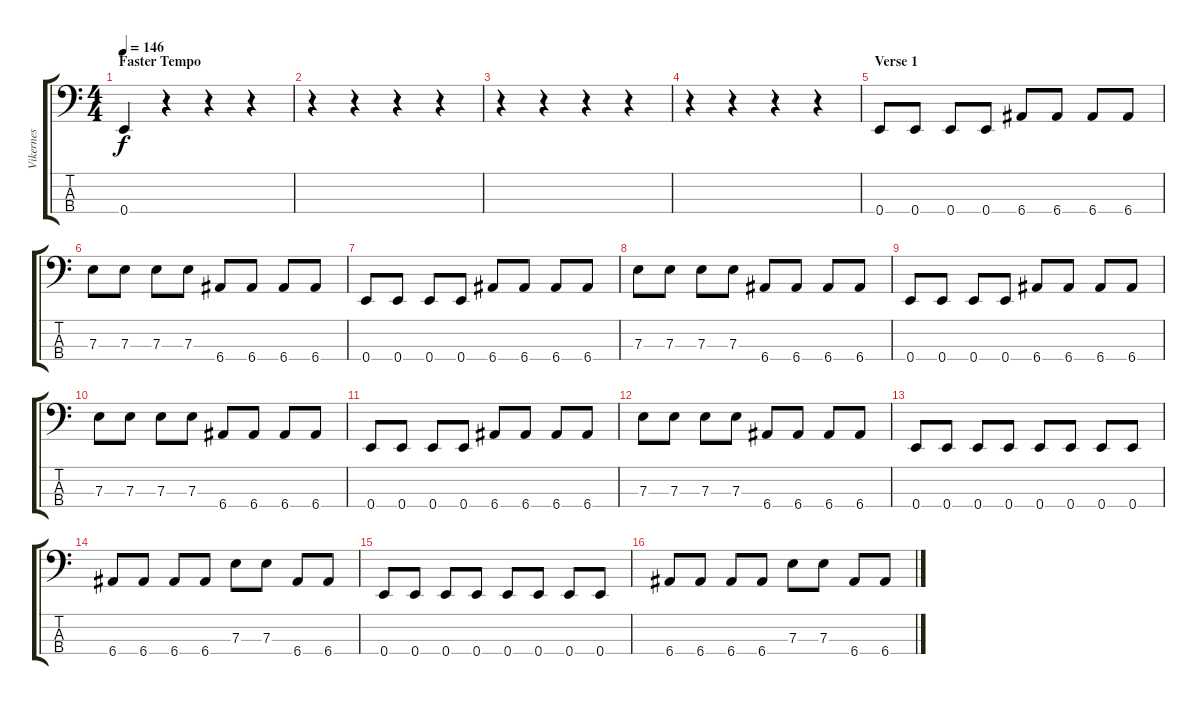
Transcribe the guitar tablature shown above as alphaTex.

\track ("Vikernes" "Vikernes") {instrument electricbassfinger}
\staff {score tabs}
\tuning (G2 D2 A1 E1) {hide}
\ts (4 4)
\section ("" "Faster Tempo")
\tempo 146
\clef f4
\ks c
0.4.4{dy f} r.4 r.4 r.4 |
r.4 r.4 r.4 r.4 |
r.4 r.4 r.4 r.4 |
r.4 r.4 r.4 r.4 |
\section ("" "Verse 1")
0.4.8 0.4.8 0.4.8 0.4.8 6.4.8 6.4.8 6.4.8 6.4.8 |
7.3.8 7.3.8 7.3.8 7.3.8 6.4.8 6.4.8 6.4.8 6.4.8 |
0.4.8 0.4.8 0.4.8 0.4.8 6.4.8 6.4.8 6.4.8 6.4.8 |
7.3.8 7.3.8 7.3.8 7.3.8 6.4.8 6.4.8 6.4.8 6.4.8 |
0.4.8 0.4.8 0.4.8 0.4.8 6.4.8 6.4.8 6.4.8 6.4.8 |
7.3.8 7.3.8 7.3.8 7.3.8 6.4.8 6.4.8 6.4.8 6.4.8 |
0.4.8 0.4.8 0.4.8 0.4.8 6.4.8 6.4.8 6.4.8 6.4.8 |
7.3.8 7.3.8 7.3.8 7.3.8 6.4.8 6.4.8 6.4.8 6.4.8 |
0.4.8 0.4.8 0.4.8 0.4.8 0.4.8 0.4.8 0.4.8 0.4.8 |
6.4.8 6.4.8 6.4.8 6.4.8 7.3.8 7.3.8 6.4.8 6.4.8 |
0.4.8 0.4.8 0.4.8 0.4.8 0.4.8 0.4.8 0.4.8 0.4.8 |
6.4.8 6.4.8 6.4.8 6.4.8 7.3.8 7.3.8 6.4.8 6.4.8
